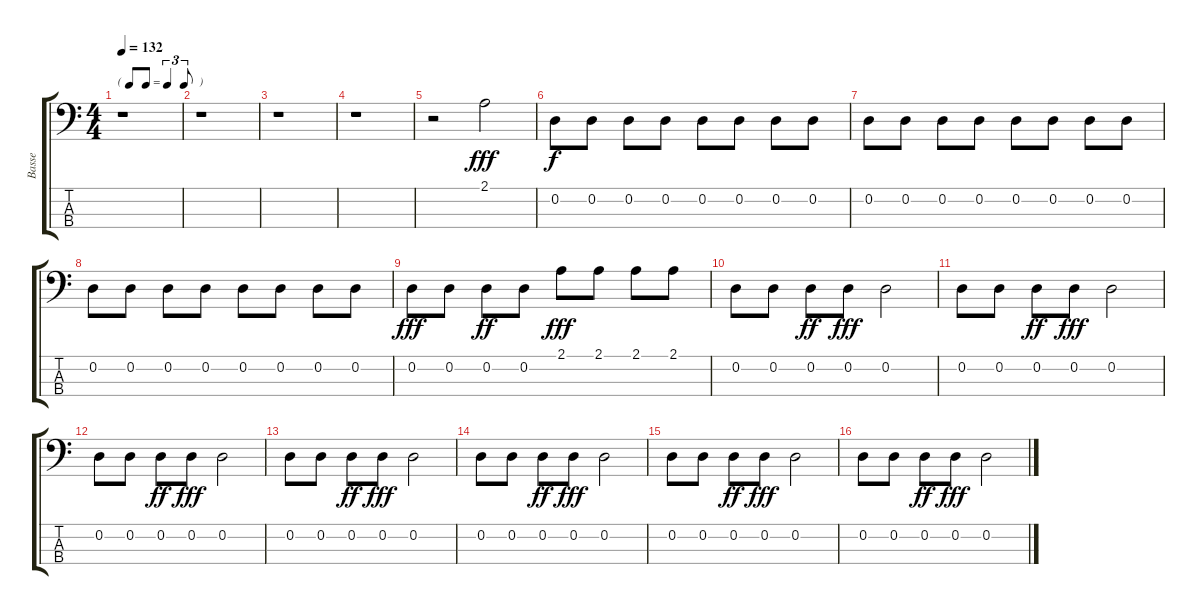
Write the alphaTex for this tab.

\track ("Basse" "Basse") {instrument electricbassfinger}
\staff {score tabs}
\tuning (G2 D2 A1 E1) {hide}
\ts (4 4)
\tf triplet8th
\tempo 132
\clef f4
\ks c
r.1{dy fff instrument electricbassfinger} |
r.1 |
r.1 |
r.1 |
r.2 2.1.2 |
0.2.8{dy f} 0.2.8 0.2.8 0.2.8 0.2.8 0.2.8 0.2.8 0.2.8 |
0.2.8 0.2.8 0.2.8 0.2.8 0.2.8 0.2.8 0.2.8 0.2.8 |
0.2.8 0.2.8 0.2.8 0.2.8 0.2.8 0.2.8 0.2.8 0.2.8 |
0.2.8{dy fff} 0.2.8 0.2.8{dy ff} 0.2.8 2.1.8{dy fff} 2.1.8 2.1.8 2.1.8 |
0.2.8 0.2.8 0.2.8{dy ff} 0.2.8{dy fff} 0.2.2 |
0.2.8 0.2.8 0.2.8{dy ff} 0.2.8{dy fff} 0.2.2 |
0.2.8 0.2.8 0.2.8{dy ff} 0.2.8{dy fff} 0.2.2 |
0.2.8 0.2.8 0.2.8{dy ff} 0.2.8{dy fff} 0.2.2 |
0.2.8 0.2.8 0.2.8{dy ff} 0.2.8{dy fff} 0.2.2 |
0.2.8 0.2.8 0.2.8{dy ff} 0.2.8{dy fff} 0.2.2 |
0.2.8 0.2.8 0.2.8{dy ff} 0.2.8{dy fff} 0.2.2
